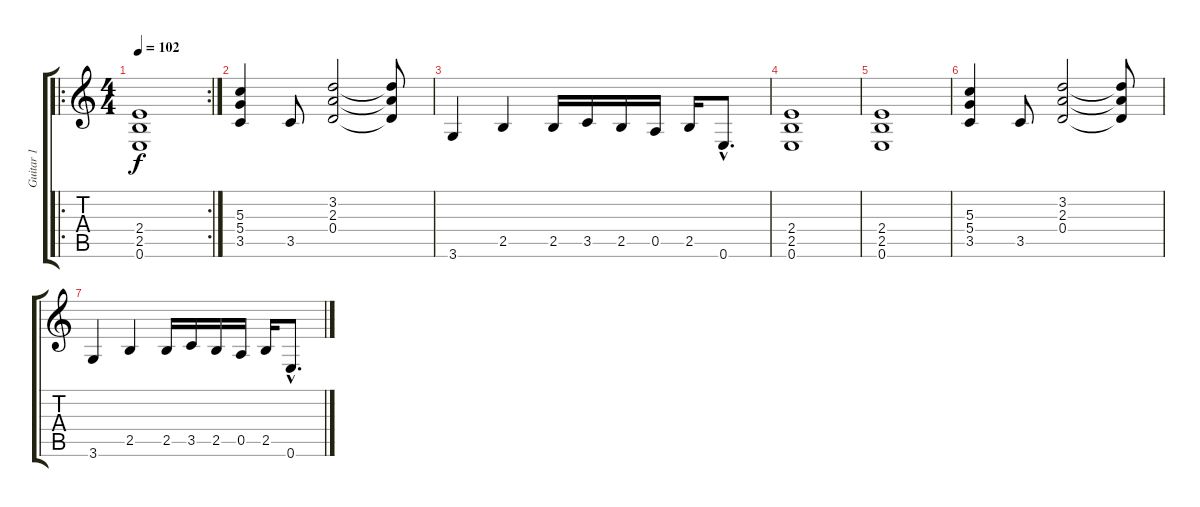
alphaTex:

\track ("Guitar 1" "Guitar 1") {instrument distortionguitar}
\staff {score tabs}
\tuning (E4 B3 G3 D3 A2 E2) {hide}
\ro
\rc 2
\ts (4 4)
\tempo 102
\clef g2
\ks c
(2.4 2.5 0.6).1{dy f} |
(5.3 5.4 3.5).4 3.5.8 (3.2 2.3 0.4).2 (3.2{t} 2.3{t} 0.4{t}).8 |
3.6.4 2.5.4 2.5.16 3.5.16 2.5.16 0.5.16 2.5.16 0.6{hac}.8{d} |
(2.4 2.5 0.6).1{volume 4} |
(2.4 2.5 0.6).1 |
(5.3 5.4 3.5).4 3.5.8 (3.2 2.3 0.4).2 (3.2{t} 2.3{t} 0.4{t}).8 |
3.6.4 2.5.4 2.5.16 3.5.16 2.5.16 0.5.16 2.5.16 0.6{hac}.8{d}
